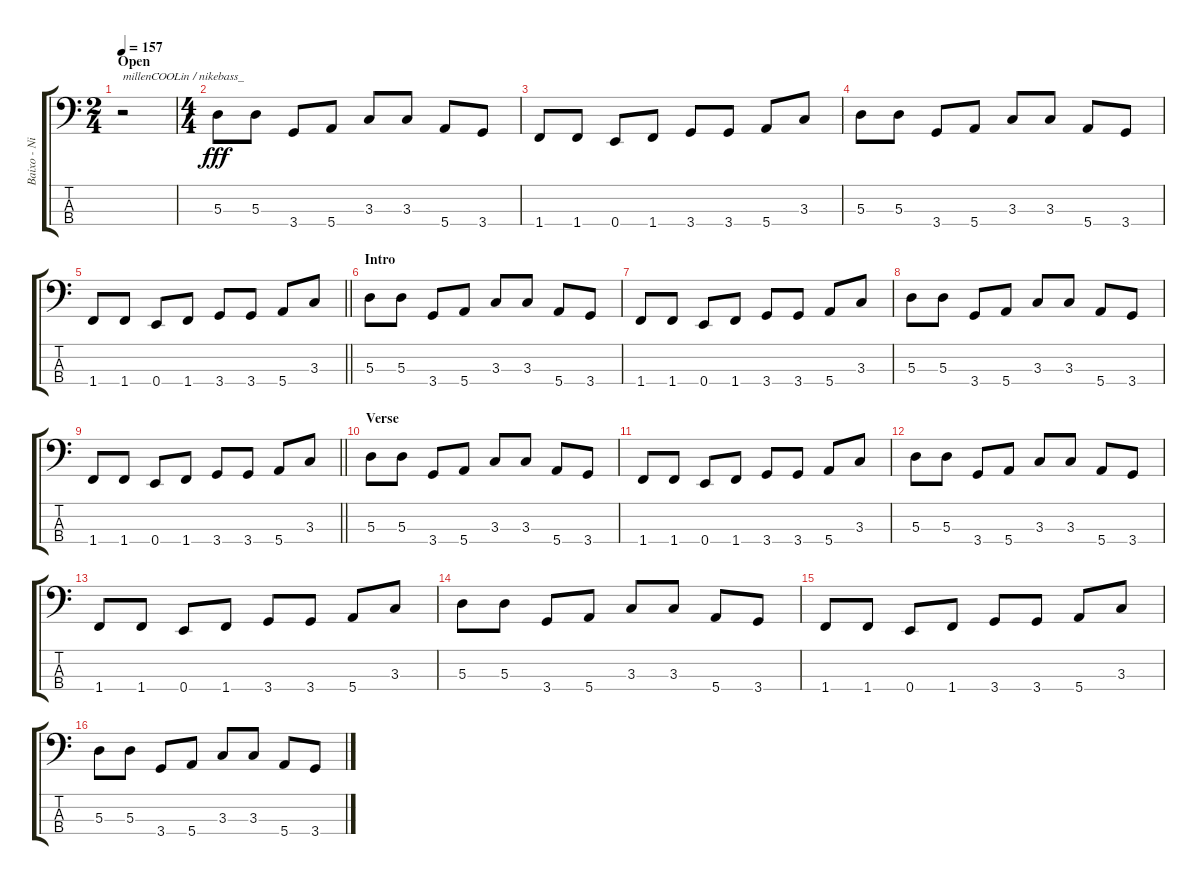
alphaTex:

\track ("Baixo - Nikola" "Baixo - Ni") {instrument electricbasspick}
\staff {score tabs}
\tuning (G2 D2 A1 E1) {hide}
\ts (2 4)
\section ("" "Open")
\tempo 157
\clef f4
\ks c
r.2{txt "millenCOOLin / nikebass_" dy fff instrument electricbasspick} |
\ts (4 4)
5.3.8 5.3.8 3.4.8 5.4.8 3.3.8 3.3.8 5.4.8 3.4.8 |
1.4.8 1.4.8 0.4.8 1.4.8 3.4.8 3.4.8 5.4.8 3.3.8 |
5.3.8 5.3.8 3.4.8 5.4.8 3.3.8 3.3.8 5.4.8 3.4.8 |
\barLineRight lightlight
1.4.8 1.4.8 0.4.8 1.4.8 3.4.8 3.4.8 5.4.8 3.3.8 |
\section ("" "Intro")
5.3.8 5.3.8 3.4.8 5.4.8 3.3.8 3.3.8 5.4.8 3.4.8 |
1.4.8 1.4.8 0.4.8 1.4.8 3.4.8 3.4.8 5.4.8 3.3.8 |
5.3.8 5.3.8 3.4.8 5.4.8 3.3.8 3.3.8 5.4.8 3.4.8 |
\barLineRight lightlight
1.4.8 1.4.8 0.4.8 1.4.8 3.4.8 3.4.8 5.4.8 3.3.8 |
\section ("" "Verse")
5.3.8 5.3.8 3.4.8 5.4.8 3.3.8 3.3.8 5.4.8 3.4.8 |
1.4.8 1.4.8 0.4.8 1.4.8 3.4.8 3.4.8 5.4.8 3.3.8 |
5.3.8 5.3.8 3.4.8 5.4.8 3.3.8 3.3.8 5.4.8 3.4.8 |
1.4.8 1.4.8 0.4.8 1.4.8 3.4.8 3.4.8 5.4.8 3.3.8 |
5.3.8 5.3.8 3.4.8 5.4.8 3.3.8 3.3.8 5.4.8 3.4.8 |
1.4.8 1.4.8 0.4.8 1.4.8 3.4.8 3.4.8 5.4.8 3.3.8 |
5.3.8 5.3.8 3.4.8 5.4.8 3.3.8 3.3.8 5.4.8 3.4.8
